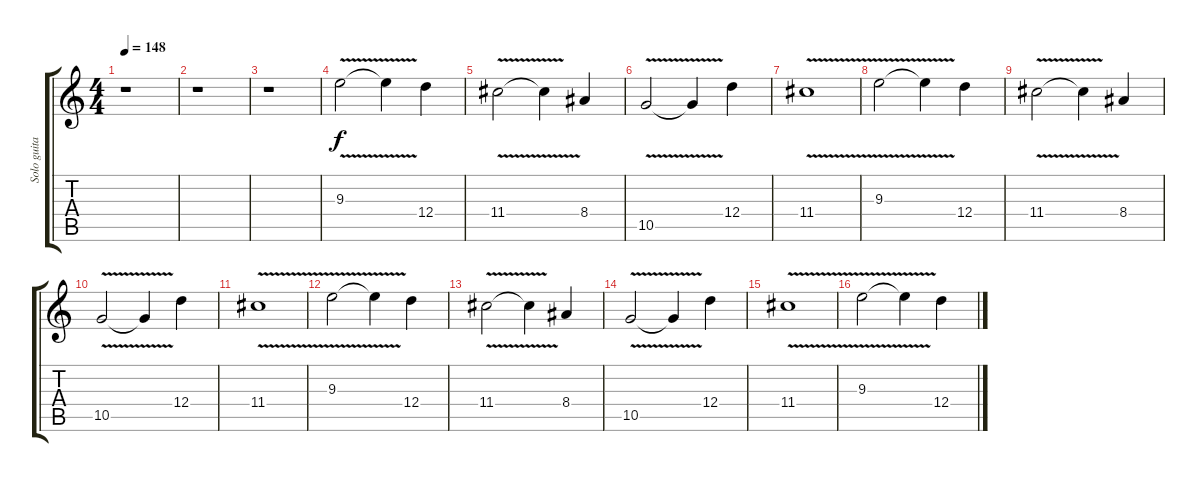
\track ("Solo guitar 2" "Solo guita") {instrument distortionguitar}
\staff {score tabs}
\tuning (E4 B3 G3 D3 A2 E2) {hide}
\ts (4 4)
\tempo 148
\clef g2
\ks c
r.1{dy f} |
r.1 |
r.1 |
9.3{v}.2{volume 13 balance 0 instrument distortionguitar} 9.3{t}.4 12.4.4 |
11.4{v}.2 11.4{t}.4 8.4.4 |
10.5{v}.2 10.5{t}.4 12.4.4 |
11.4{v}.1 |
9.3{v}.2 9.3{t}.4 12.4.4 |
11.4{v}.2 11.4{t}.4 8.4.4 |
10.5{v}.2 10.5{t}.4 12.4.4 |
11.4{v}.1 |
9.3{v}.2 9.3{t}.4 12.4.4 |
11.4{v}.2 11.4{t}.4 8.4.4 |
10.5{v}.2 10.5{t}.4 12.4.4 |
11.4{v}.1 |
9.3{v}.2 9.3{t}.4 12.4.4
